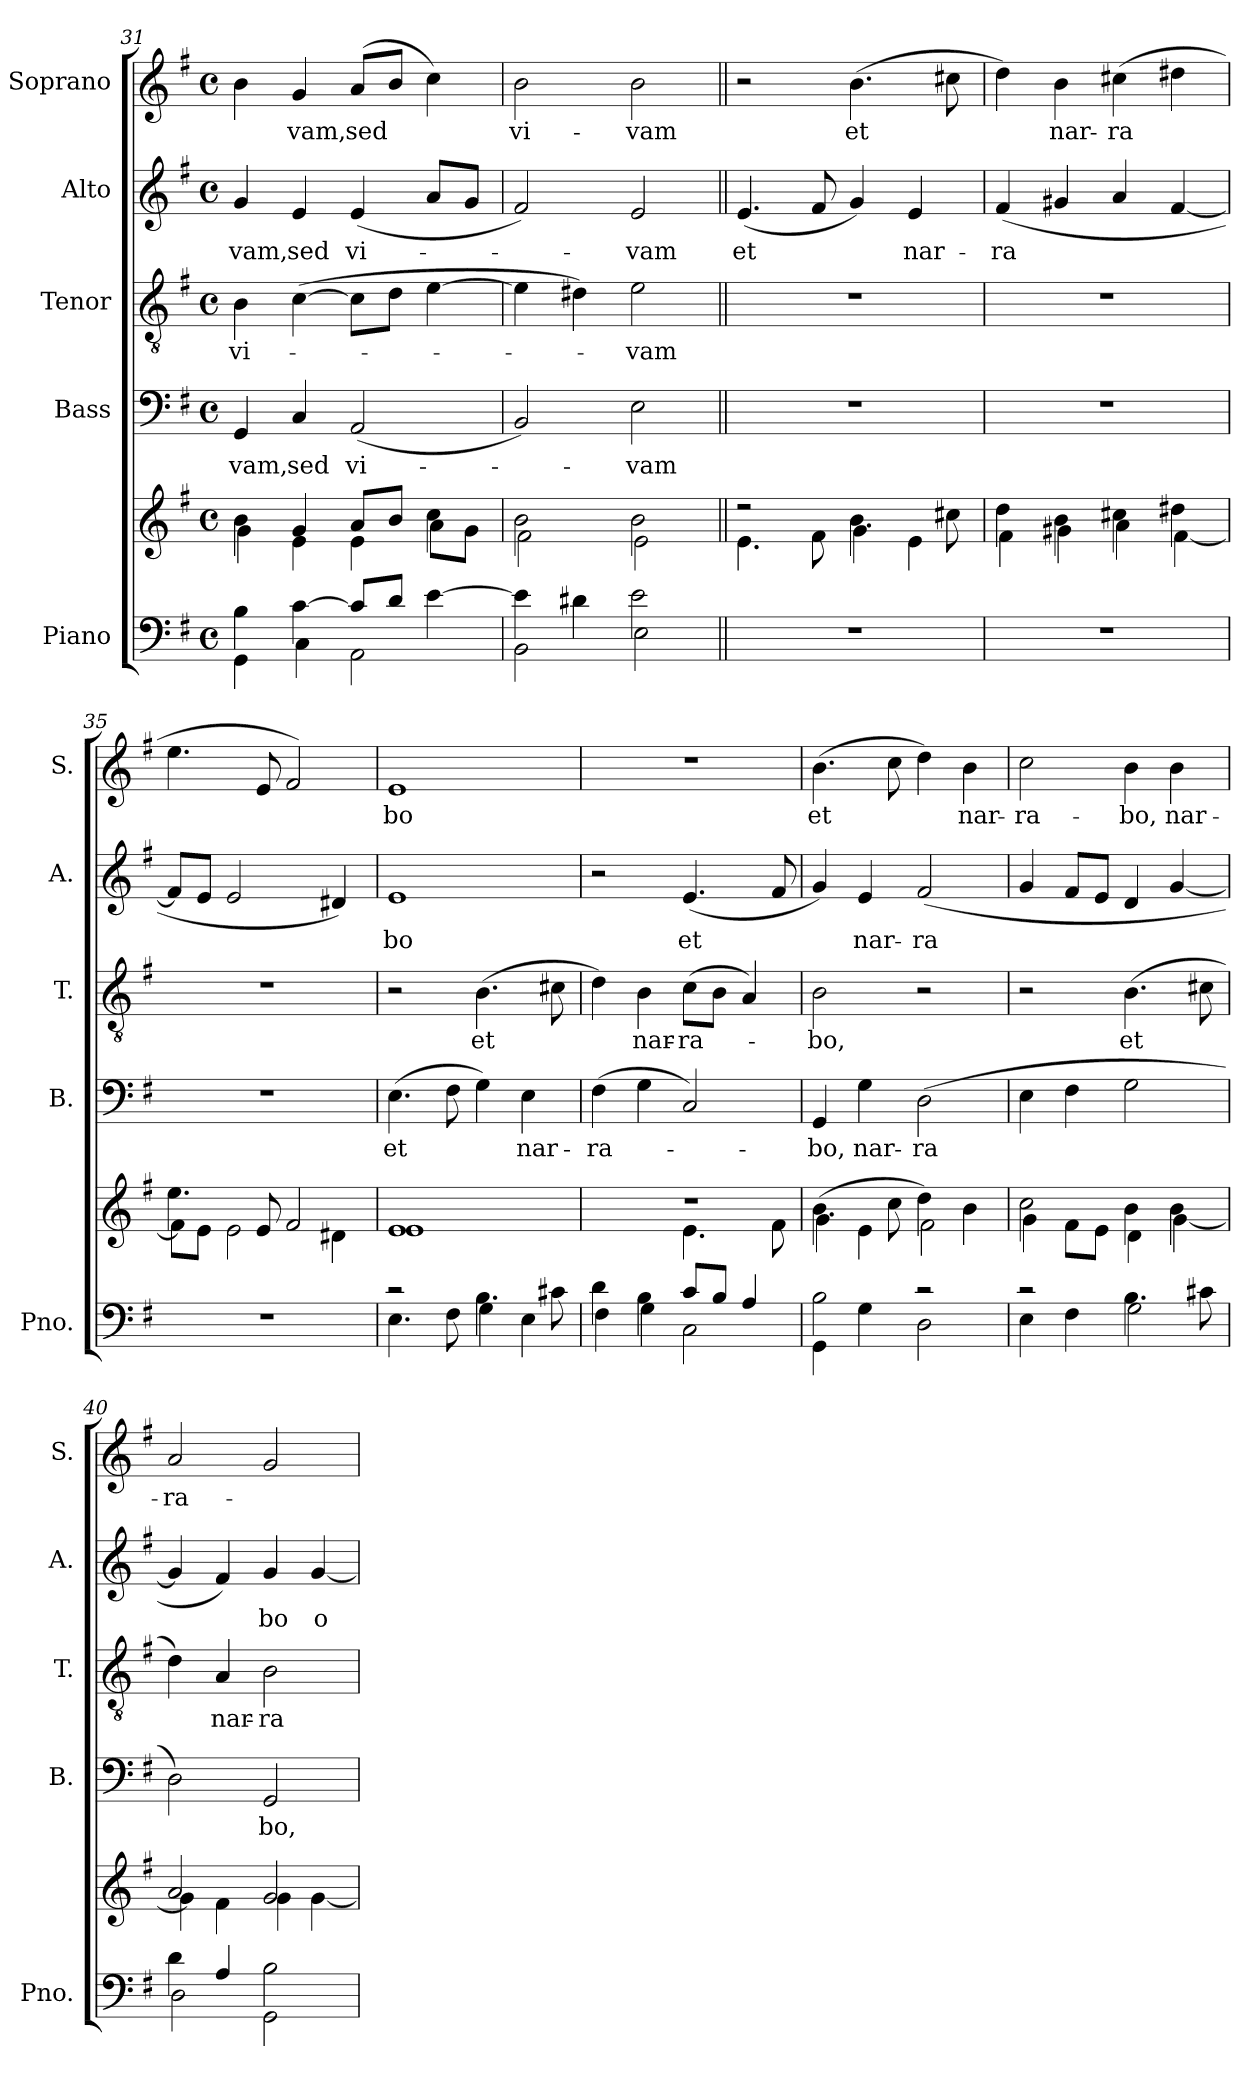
**kern	**kern	**kern	**text	**kern	**text	**kern	**text	**kern	**text
*part5	*part5	*part4	*part4	*part3	*part3	*part2	*part2	*part1	*part1
*staff6	*staff5	*staff4	*staff4	*staff3	*staff3	*staff2	*staff2	*staff1	*staff1
*I"Piano	*	*I"Bass	*	*I"Tenor	*	*I"Alto	*	*I"Soprano	*
*I'Pno.	*	*I'B.	*	*I'T.	*	*I'A.	*	*I'S.	*
!!LO:PB:g=z
*clefF4	*clefG2	*clefF4	*	*clefGv2	*	*clefG2	*	*clefG2	*
*k[f#]	*k[f#]	*k[f#]	*	*k[f#]	*	*k[f#]	*	*k[f#]	*
*G:	*G:	*G:	*	*G:	*	*G:	*	*G:	*
*M4/4	*M4/4	*M4/4	*	*M4/4	*	*M4/4	*	*M4/4	*
*met(c)	*met(c)	*met(c)	*	*met(c)	*	*met(c)	*	*met(c)	*
=31	=31	=31	=31	=31	=31	=31	=31	=31	=31
*^	*^	*	*	*	*	*	*	*	*
!	!	!	!	!	!LO:LY:b	!	!LO:LY:b	!	!LO:LY:b	!	!
4B\	4GG\	4b\	4g\	4GG/	-vam,	4B\	vi-	4g/	-vam,	4b\	.
!	!	!	!	!	!LO:LY:b	!	!	!	!LO:LY:b	!	!LO:LY:b
[4c\	4C\	4g/	4e\	4C/	sed	(<[4c\	.	4e/	sed	4g/	-vam,
!	!	!	!	!	!LO:LY:b	!	!	!	!LO:LY:b	!	!LO:LY:b
8c/L]	2AA\	8a/L	4e\	(<2AA/	vi-	8c\L]	.	(<4e/	vi-	(>8a/L	sed
8d/J	.	8b/J	.	.	.	8d\J	.	.	.	8b/J	.
[4e\	.	4cc\	8a\L	.	.	[4e\	.	8a/L	.	4cc\)	.
.	.	.	8g\J	.	.	.	.	8g/J	.	.	.
=32	=32	=32	=32	=32	=32	=32	=32	=32	=32	=32	=32
!	!	!	!	!	!	!	!	!	!	!	!LO:LY:b
4e\]	2BB\	2b\	2f#\	2BB/)	.	4e\]	.	2f#/)	.	2b\	vi-
4d#X\	.	.	.	.	.	4d#X\)	.	.	.	.	.
!	!	!	!	!	!LO:LY:b	!	!LO:LY:b	!	!LO:LY:b	!	!LO:LY:b
2e\	2E\	2b\	2e\	2E\	-vam	2e\	-vam	2e/	-vam	2b\	-vam
=33||	=33||	=33||	=33||	=33||	=33||	=33||	=33||	=33||	=33||	=33||	=33||
!	!	!	!	!	!	!	!	!	!LO:LY:b	!	!
*v	*v	*	*	*	*	*	*	*	*	*	*
1r	2r	4.e\	1r	.	1r	.	(<4.e/	et	2r	.
.	.	8f#\	.	.	.	.	8f#/	.	.	.
!	!	!	!	!	!	!	!	!	!	!LO:LY:b
.	4.b\	4g\	.	.	.	.	4g/)	.	(>4.b\	et
!	!	!	!	!	!	!	!	!LO:LY:b	!	!
.	.	4e\	.	.	.	.	4e/	nar-	.	.
.	8cc#X\	.	.	.	.	.	.	.	8cc#X\	.
=34	=34	=34	=34	=34	=34	=34	=34	=34	=34	=34
!	!	!	!	!	!	!	!	!LO:LY:b	!	!
1r	4dd\	4f#\	1r	.	1r	.	(>4f#/	-ra-	4dd\)	.
!	!	!	!	!	!	!	!	!	!	!LO:LY:b
.	4b\	4g#X\	.	.	.	.	4g#X/	.	4b\	nar-
!	!	!	!	!	!	!	!	!	!	!LO:LY:b
.	4cc#X\	4a\	.	.	.	.	4a/	.	(>4cc#X\	-ra-
!	!	!	!	!	!	!	!	!LO:LY:b	!	!
.	4dd#X\	[4f#\	.	.	.	.	[4f#/	---	4dd#X\	.
=35	=35	=35	=35	=35	=35	=35	=35	=35	=35	=35
!	!	!	!	!	!	!	!	!	!	!LO:LY:b
1r	4.ee\	8f#\L]	1r	.	1r	.	8f#/L]	.	4.ee\	-
.	.	8e\J	.	.	.	.	8e/J	.	.	.
.	.	2e\	.	.	.	.	2e/	.	.	.
.	8e/	.	.	.	.	.	.	.	8e/	.
!	!	!	!	!	!	!	!	!	!	!LO:LY:b
.	2f#/	.	.	.	.	.	.	.	2f#/)	-
.	.	4d#X\	.	.	.	.	4d#X/)	.	.	.
=36	=36	=36	=36	=36	=36	=36	=36	=36	=36	=36
*^	*	*	*	*	*	*	*	*	*	*
!	!	!	!	!	!LO:LY:b	!	!	!	!LO:LY:b	!	!LO:LY:b
2r	4.E\	1e	1e	(>4.E\	et	2r	.	1e	-bo	1e	-bo
.	8F#\	.	.	8F#\	.	.	.	.	.	.	.
!	!	!	!	!	!	!	!LO:LY:b	!	!	!	!
4.B\	4G\	.	.	4G\)	.	(>4.B\	et	.	.	.	.
!	!	!	!	!	!LO:LY:b	!	!	!	!	!	!
.	4E\	.	.	4E\	nar-	.	.	.	.	.	.
8c#X\	.	.	.	.	.	8c#X\	.	.	.	.	.
=37	=37	=37	=37	=37	=37	=37	=37	=37	=37	=37	=37
!	!	!	!	!	!LO:LY:b	!	!	!	!	!	!
4d\	4F#\	1r	2ryy	(>4F#\	-ra-	4d\)	.	2r	.	1r	.
!	!	!	!	!	!	!	!LO:LY:b	!	!	!	!
4B\	4G\	.	.	4G\	.	4B\	nar-	.	.	.	.
!	!	!	!	!	!	!	!LO:LY:b	!	!LO:LY:b	!	!
8c/L	2C\	.	4.e\	2C/)	.	(>8c\L	-ra-	(>4.e/	et	.	.
8B/J	.	.	.	.	.	8B\J	.	.	.	.	.
4A/	.	.	.	.	.	4A/)	.	.	.	.	.
.	.	.	8f#\	.	.	.	.	8f#/	.	.	.
!!LO:LB:g=z
=38	=38	=38	=38	=38	=38	=38	=38	=38	=38	=38	=38
!	!	!	!	!	!LO:LY:b	!	!LO:LY:b	!	!	!	!LO:LY:b
2B\	4GG\	(<4.b\	4g\	4GG/	-bo,	2B\	-bo,	4g/)	.	(>4.b\	et
!	!	!	!	!	!LO:LY:b	!	!	!	!LO:LY:b	!	!
.	4G\	.	4e\	4G\	nar-	.	.	4e/	nar-	.	.
.	.	8cc\	.	.	.	.	.	.	.	8cc\	.
!	!	!	!	!	!LO:LY:b	!	!	!	!LO:LY:b	!	!
2r	2D\	4dd\)	2f#\	(>2D\	-ra-	2r	.	(>2f#/	-ra-	4dd\)	.
!	!	!	!	!	!	!	!	!	!	!	!LO:LY:b
.	.	4b\	.	.	.	.	.	.	.	4b\	nar-
=39	=39	=39	=39	=39	=39	=39	=39	=39	=39	=39	=39
!	!	!	!	!	!	!	!	!	!	!	!LO:LY:b
2r	4E\	2cc\	4g\	4E\	.	2r	.	4g/	.	2cc\	-ra-
.	4F#\	.	8f#\L	4F#\	.	.	.	8f#/L	.	.	.
.	.	.	8e\J	.	.	.	.	8e/J	.	.	.
!	!	!	!	!	!LO:LY:b	!	!LO:LY:b	!	!LO:LY:b	!	!LO:LY:b
4.B\	2G\	4b\	4d\	2G\	-	(>4.B\	et	4d/	-	4b\	-bo,
!	!	!	!	!	!	!	!	!	!	!	!LO:LY:b
.	.	4b\	[4g\	.	.	.	.	[4g/	.	4b\	nar-
8c#X\	.	.	.	.	.	8c#X\	.	.	.	.	.
=40	=40	=40	=40	=40	=40	=40	=40	=40	=40	=40	=40
!	!	!	!	!	!LO:LY:b	!	!	!	!LO:LY:b	!	!LO:LY:b
4d\	2D\	2a/	4g\]	2D\)	-	4d\)	.	4g/]	-	2a/	-ra-
!	!	!	!	!	!	!	!LO:LY:b	!	!	!	!
4A/	.	.	4f#\	.	.	4A/	nar-	4f#/)	.	.	.
!	!	!	!	!	!LO:LY:b	!	!LO:LY:b	!	!LO:LY:b	!	!
2B\	2GG\	2g/	4g\	2GG/	-bo,	2B\	-ra-	4g/	-bo	2g/	.
!	!	!	!	!	!	!	!	!	!LO:LY:b	!	!
.	.	.	[4g\	.	.	.	.	[4g/	o-	.	.
*v	*v	*	*	*	*	*	*	*	*	*	*
*	*v	*v	*	*	*	*	*	*	*	*
=	=	=	=	=	=	=	=	=	=
*-	*-	*-	*-	*-	*-	*-	*-	*-	*-
